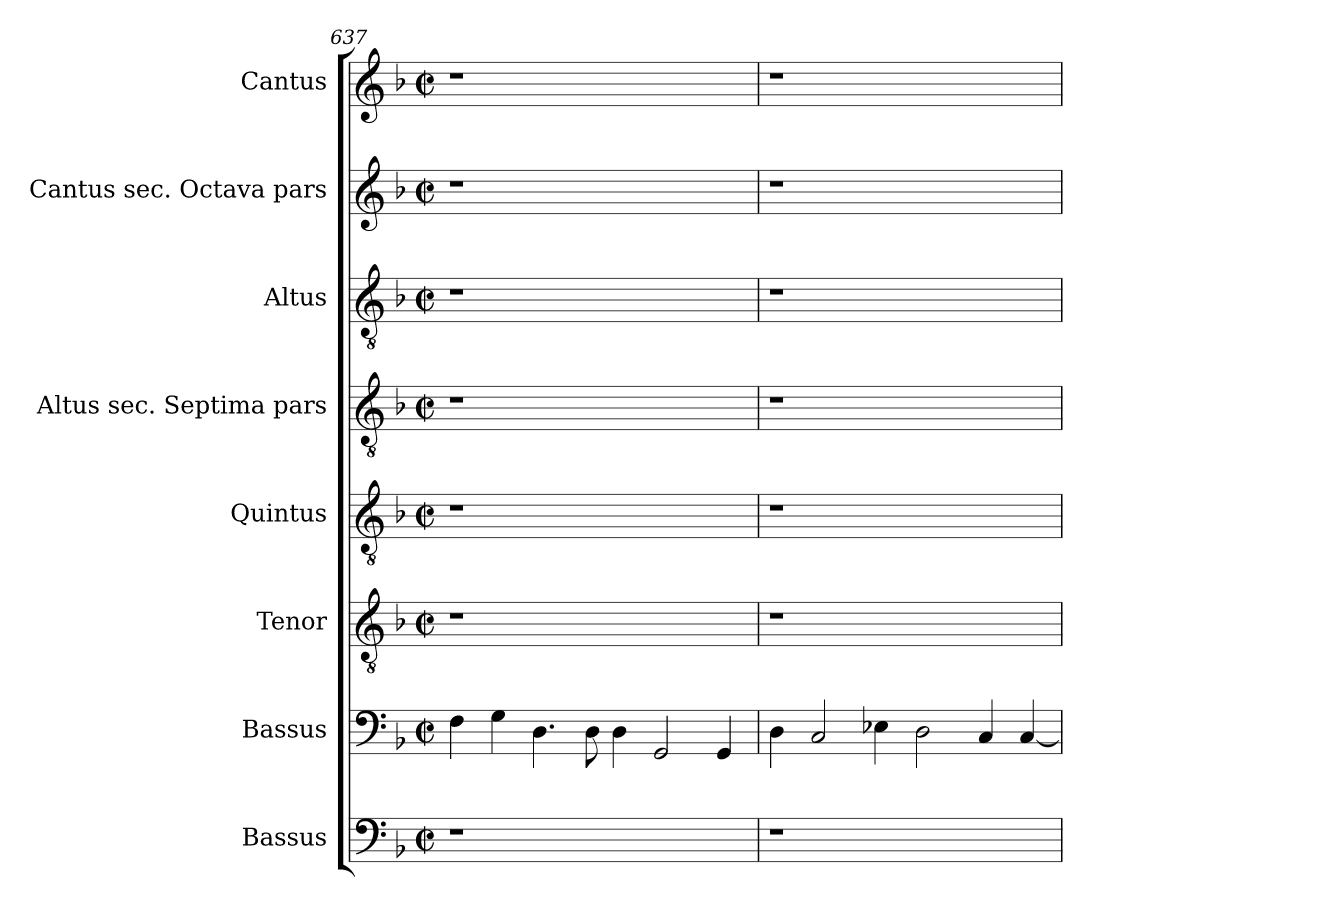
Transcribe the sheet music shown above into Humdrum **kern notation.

**kern	**kern	**kern	**kern	**kern	**kern	**kern	**kern
*part8	*part7	*part6	*part5	*part4	*part3	*part2	*part1
*staff8	*staff7	*staff6	*staff5	*staff4	*staff3	*staff2	*staff1
*I"Bassus	*I"Bassus	*I"Tenor	*I"Quintus	*I"Altus sec. Septima pars	*I"Altus	*I"Cantus sec. Octava pars	*I"Cantus
*	*I'Bassus	*I'Tenor	*I'Quintus	*	*I'Altus	*	*I'Cantus
*clefF4	*clefF4	*clefGv2	*clefGv2	*clefGv2	*clefGv2	*clefG2	*clefG2
*k[b-]	*k[b-]	*k[b-]	*k[b-]	*k[b-]	*k[b-]	*k[b-]	*k[b-]
*F:	*F:	*F:	*F:	*F:	*F:	*F:	*F:
*M2/2	*M2/2	*M2/2	*M2/2	*M2/2	*M2/2	*M2/2	*M2/2
*met(c|)	*met(c|)	*met(c|)	*met(c|)	*met(c|)	*met(c|)	*met(c|)	*met(c|)
=637	=637	=637	=637	=637	=637	=637	=637
1r	4F\	1r	1r	1r	1r	1r	1r
.	4G\	.	.	.	.	.	.
.	4.D\	.	.	.	.	.	.
.	8D\	.	.	.	.	.	.
1ryy	4D\	1ryy	1ryy	1ryy	1ryy	1ryy	1ryy
.	2GG/	.	.	.	.	.	.
.	4GG/	.	.	.	.	.	.
=638	=638	=638	=638	=638	=638	=638	=638
1r	4D\	1r	1r	1r	1r	1r	1r
.	2C/	.	.	.	.	.	.
.	4E-X\	.	.	.	.	.	.
1ryy	2D\	1ryy	1ryy	1ryy	1ryy	1ryy	1ryy
.	4C/	.	.	.	.	.	.
.	[<4C/	.	.	.	.	.	.
=	=	=	=	=	=	=	=
*-	*-	*-	*-	*-	*-	*-	*-
